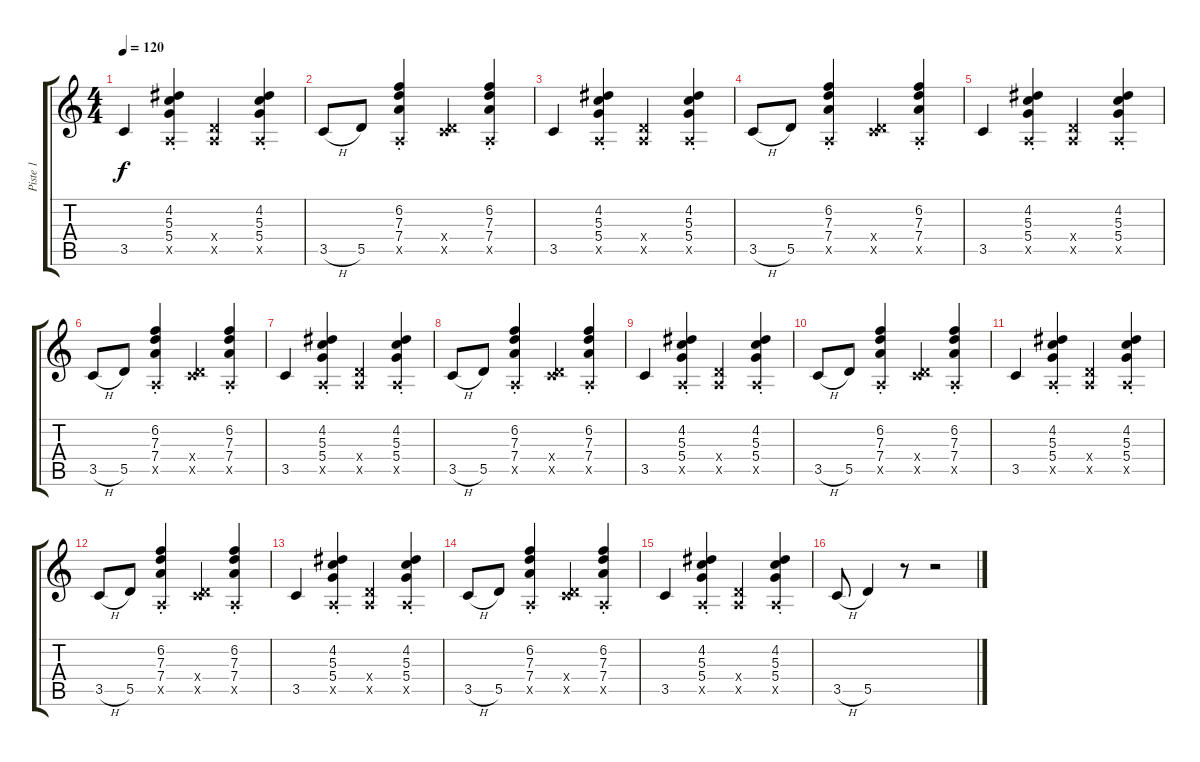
\track ("Piste 1" "Piste 1") {instrument acousticguitarnylon}
\staff {score tabs}
\tuning (E4 B3 G3 D3 A2 E2) {hide}
\ts (4 4)
\tempo 120
\clef g2
\ks c
3.5.4{dy f} (4.2{st} 5.3{st} 5.4{st} 0.5{x}).4 (0.4{x} 0.5{x}).4 (4.2{st} 5.3{st} 5.4{st} 0.5{x}).4 |
3.5{h}.8 5.5.8 (6.2{st} 7.3{st} 7.4{st} 0.5{x}).4 (0.4{x} 3.5{x}).4 (6.2{st} 7.3{st} 7.4{st} 0.5{x}).4 |
3.5.4 (4.2{st} 5.3{st} 5.4{st} 0.5{x}).4 (0.4{x} 0.5{x}).4 (4.2{st} 5.3{st} 5.4{st} 0.5{x}).4 |
3.5{h}.8 5.5.8 (6.2{st} 7.3{st} 7.4{st} 0.5{x}).4 (0.4{x} 3.5{x}).4 (6.2{st} 7.3{st} 7.4{st} 0.5{x}).4 |
3.5.4 (4.2{st} 5.3{st} 5.4{st} 0.5{x}).4 (0.4{x} 0.5{x}).4 (4.2{st} 5.3{st} 5.4{st} 0.5{x}).4 |
3.5{h}.8 5.5.8 (6.2{st} 7.3{st} 7.4{st} 0.5{x}).4 (0.4{x} 3.5{x}).4 (6.2{st} 7.3{st} 7.4{st} 0.5{x}).4 |
3.5.4 (4.2{st} 5.3{st} 5.4{st} 0.5{x}).4 (0.4{x} 0.5{x}).4 (4.2{st} 5.3{st} 5.4{st} 0.5{x}).4 |
3.5{h}.8 5.5.8 (6.2{st} 7.3{st} 7.4{st} 0.5{x}).4 (0.4{x} 3.5{x}).4 (6.2{st} 7.3{st} 7.4{st} 0.5{x}).4 |
3.5.4 (4.2{st} 5.3{st} 5.4{st} 0.5{x}).4 (0.4{x} 0.5{x}).4 (4.2{st} 5.3{st} 5.4{st} 0.5{x}).4 |
3.5{h}.8 5.5.8 (6.2{st} 7.3{st} 7.4{st} 0.5{x}).4 (0.4{x} 3.5{x}).4 (6.2{st} 7.3{st} 7.4{st} 0.5{x}).4 |
3.5.4 (4.2{st} 5.3{st} 5.4{st} 0.5{x}).4 (0.4{x} 0.5{x}).4 (4.2{st} 5.3{st} 5.4{st} 0.5{x}).4 |
3.5{h}.8 5.5.8 (6.2{st} 7.3{st} 7.4{st} 0.5{x}).4 (0.4{x} 3.5{x}).4 (6.2{st} 7.3{st} 7.4{st} 0.5{x}).4 |
3.5.4 (4.2{st} 5.3{st} 5.4{st} 0.5{x}).4 (0.4{x} 0.5{x}).4 (4.2{st} 5.3{st} 5.4{st} 0.5{x}).4 |
3.5{h}.8 5.5.8 (6.2{st} 7.3{st} 7.4{st} 0.5{x}).4 (0.4{x} 3.5{x}).4 (6.2{st} 7.3{st} 7.4{st} 0.5{x}).4 |
3.5.4 (4.2{st} 5.3{st} 5.4{st} 0.5{x}).4 (0.4{x} 0.5{x}).4 (4.2{st} 5.3{st} 5.4{st} 0.5{x}).4 |
3.5{h}.8 5.5.4 r.8 r.2
